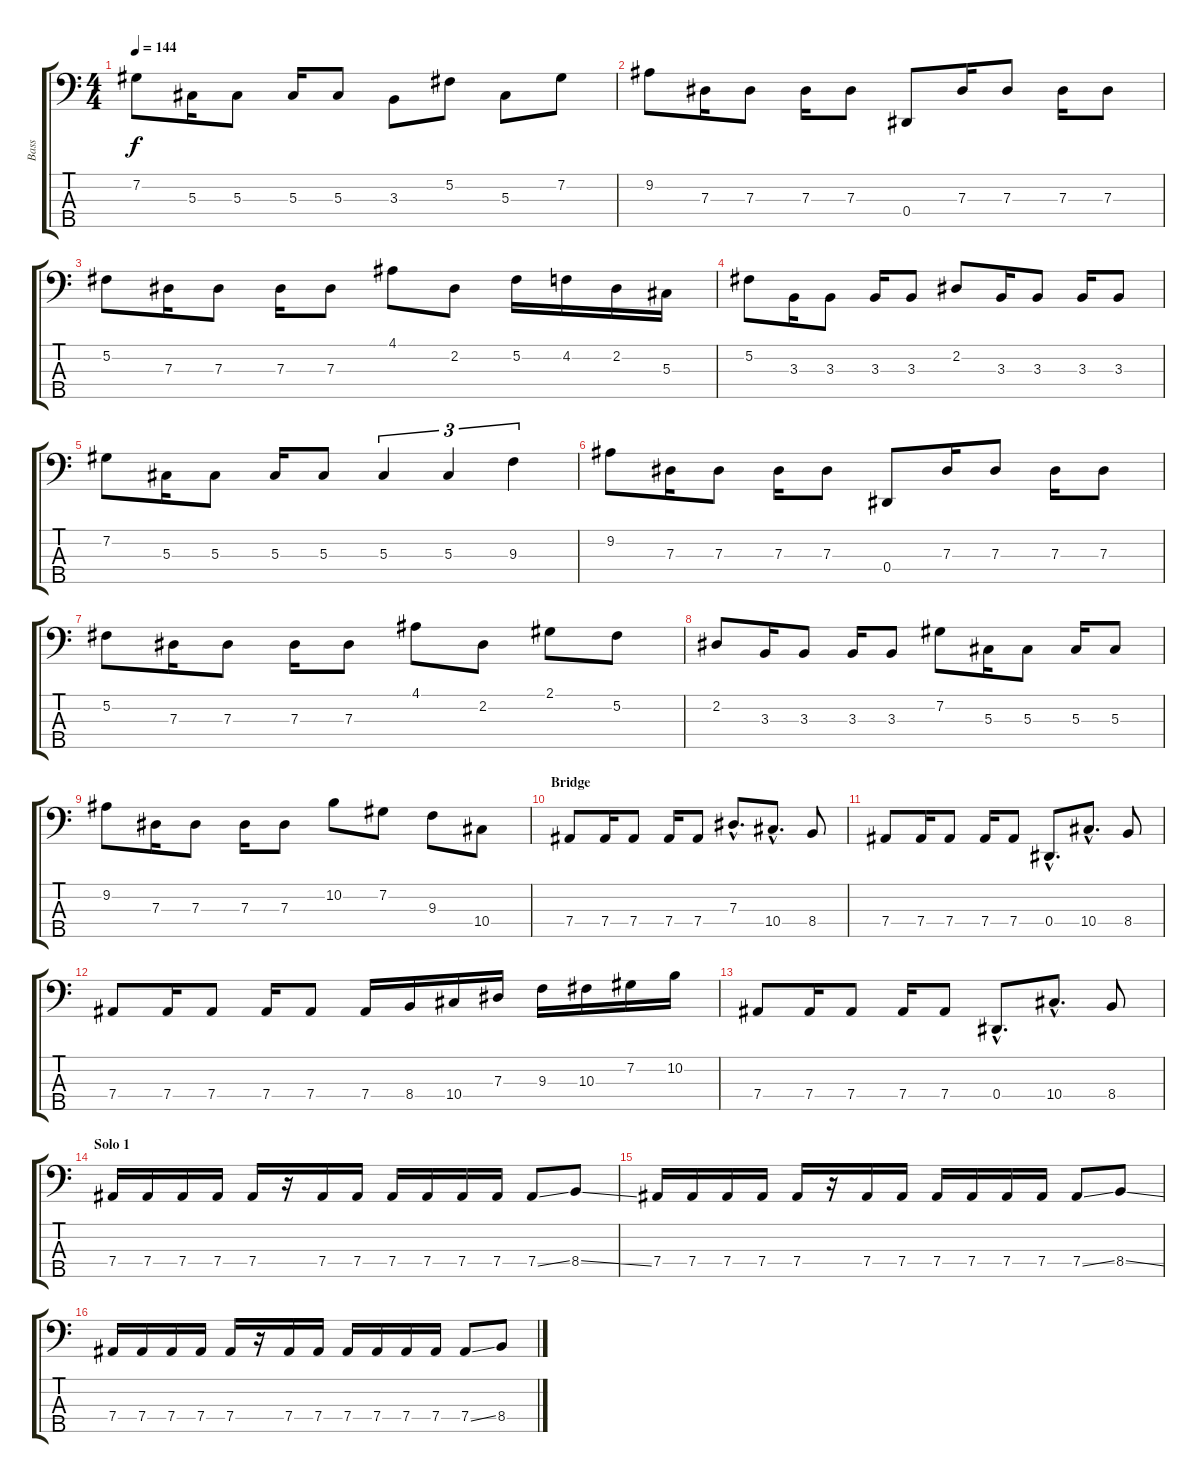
\track ("Bass" "Bass") {instrument electricbasspick}
\staff {score tabs}
\tuning (Gb2 Db2 Ab1 Eb1 Bb0) {hide}
\ts (4 4)
\tempo 144
\clef f4
\ks c
7.2.8{dy f} 5.3.16 5.3.8 5.3.16 5.3.8 3.3.8 5.2.8 5.3.8 7.2.8 |
9.2.8 7.3.16 7.3.8 7.3.16 7.3.8 0.4.8 7.3.16 7.3.8 7.3.16 7.3.8 |
5.2.8 7.3.16 7.3.8 7.3.16 7.3.8 4.1.8 2.2.8 5.2.16 4.2.16 2.2.16 5.3.16 |
5.2.8 3.3.16 3.3.8 3.3.16 3.3.8 2.2.8 3.3.16 3.3.8 3.3.16 3.3.8 |
7.2.8 5.3.16 5.3.8 5.3.16 5.3.8 5.3.4{tu (3 2)} 5.3.4{tu (3 2)} 9.3.4{tu (3 2)} |
9.2.8 7.3.16 7.3.8 7.3.16 7.3.8 0.4.8 7.3.16 7.3.8 7.3.16 7.3.8 |
5.2.8 7.3.16 7.3.8 7.3.16 7.3.8 4.1.8 2.2.8 2.1.8 5.2.8 |
2.2.8 3.3.16 3.3.8 3.3.16 3.3.8 7.2.8 5.3.16 5.3.8 5.3.16 5.3.8 |
9.2.8 7.3.16 7.3.8 7.3.16 7.3.8 10.2.8 7.2.8 9.3.8 10.4.8 |
\section ("" "Bridge")
7.4.8 7.4.16 7.4.8 7.4.16 7.4.8 7.3{hac}.8{d} 10.4{hac}.8{d} 8.4.8 |
7.4.8 7.4.16 7.4.8 7.4.16 7.4.8 0.4{hac}.8{d} 10.4{hac}.8{d} 8.4.8 |
7.4.8 7.4.16 7.4.8 7.4.16 7.4.8 7.4.16 8.4.16 10.4.16 7.3.16 9.3.16 10.3.16 7.2.16 10.2.16 |
7.4.8 7.4.16 7.4.8 7.4.16 7.4.8 0.4{hac}.8{d} 10.4{hac}.8{d} 8.4.8 |
\section ("" "Solo 1")
7.4.16 7.4.16 7.4.16 7.4.16 7.4.16 r.16 7.4.16 7.4.16 7.4.16 7.4.16 7.4.16 7.4.16 7.4{ss}.8 8.4{ss}.8 |
7.4.16 7.4.16 7.4.16 7.4.16 7.4.16 r.16 7.4.16 7.4.16 7.4.16 7.4.16 7.4.16 7.4.16 7.4{ss}.8 8.4{ss}.8 |
7.4.16 7.4.16 7.4.16 7.4.16 7.4.16 r.16 7.4.16 7.4.16 7.4.16 7.4.16 7.4.16 7.4.16 7.4{ss}.8 8.4{ss}.8
